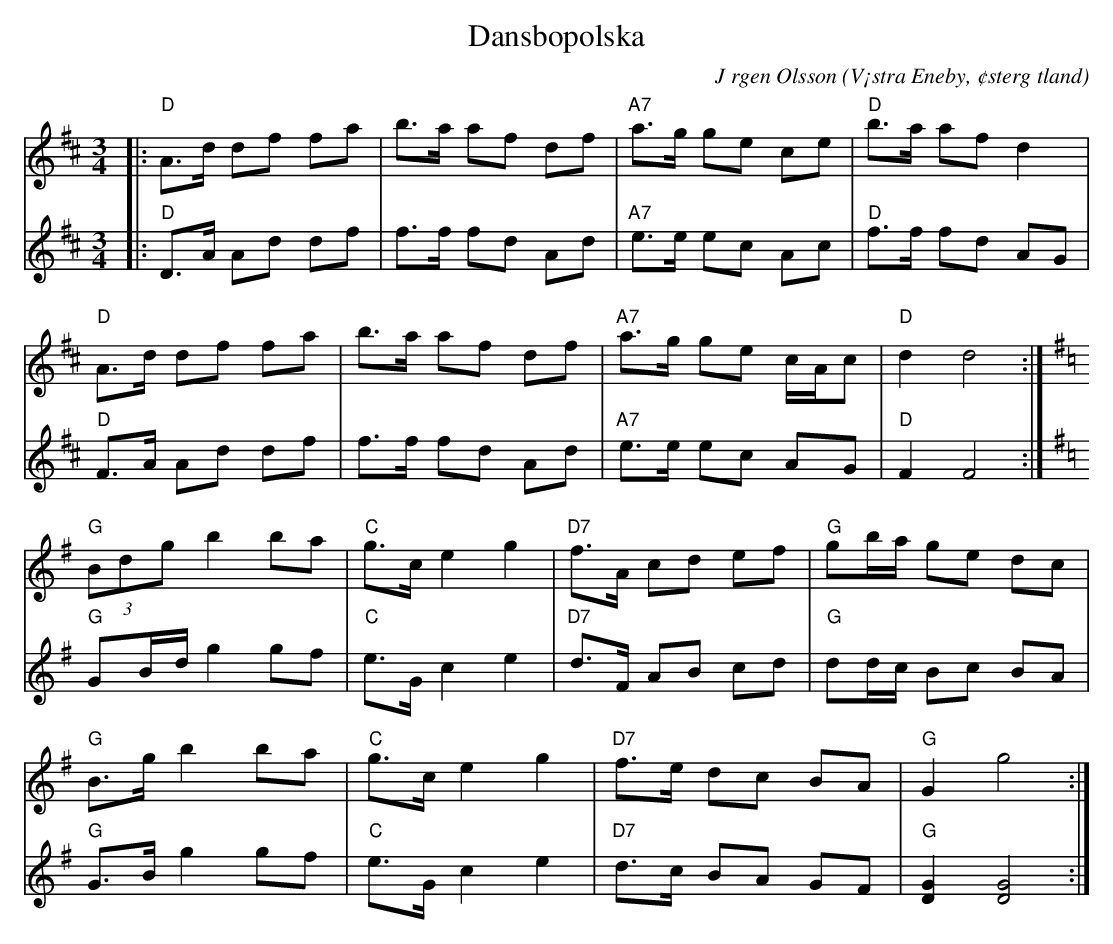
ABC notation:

X:1
T:Dansbopolska
C:J rgen Olsson
O:V¡stra Eneby, ¢sterg tland
M:3/4
L:1/8
K:D
V:1
|:"D"A>d df fa|b>a af df|"A7"a>g ge ce|"D"b>a af d2|
"D"A>d df fa|b>a af df|"A7"a>g ge c/A/c|"D"d2 d4:|
[K:G]"G"(3Bdg b2 ba|"C"g>c e2 g2|"D7"f>A cd ef|"G" gb/a/ ge dc|
"G"B>g b2 ba|"C"g>c e2 g2|"D7"f>e dc BA|"G" G2 g4:|
V:2
|:"D"D>A Ad df|f>f fd Ad|"A7"e>e ec Ac|"D"f>f fd AG|
"D"F>A Ad df|f>f fd Ad|"A7"e>e ec AG|"D"F2 F4:|
[K:G]"G"GB/d/ g2 gf|"C"e>G c2 e2|"D7"d>F AB cd|"G" dd/c/ Bc BA|
"G"G>B g2 gf|"C"e>G c2 e2|"D7"d>c BA GF|"G" [DG]2 [DG]4:|
